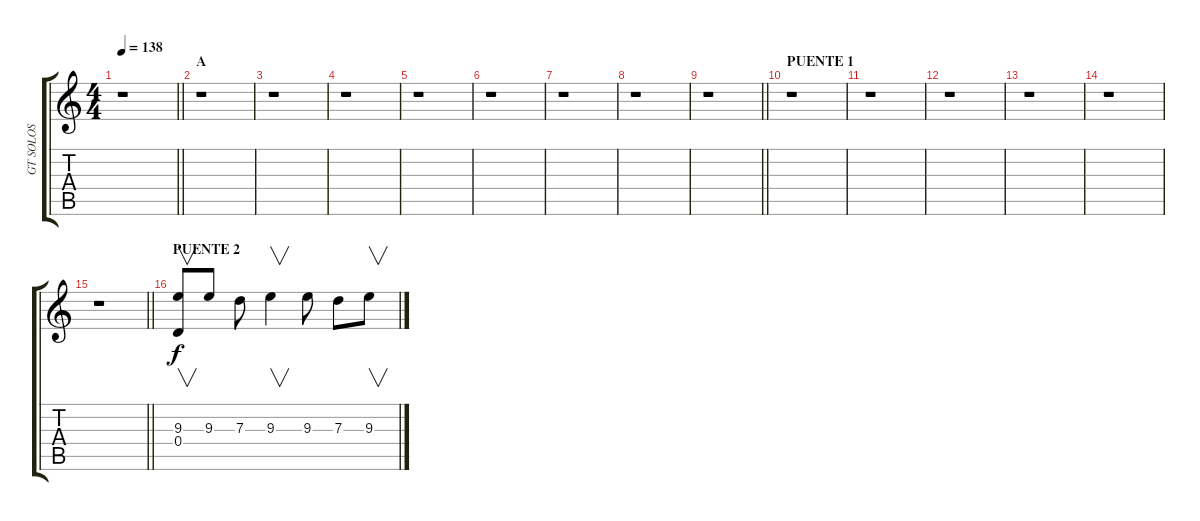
\track ("GT SOLOS" "GT SOLOS") {instrument distortionguitar}
\staff {score tabs}
\tuning (E4 B3 G3 D3 A2 E2) {hide}
\ts (4 4)
\tempo 138
\clef g2
\barLineRight lightlight
\ks c
r.1{dy f} |
\section ("" "A")
r.1 |
r.1 |
r.1 |
r.1 |
r.1 |
r.1 |
r.1 |
\barLineRight lightlight
r.1 |
\section ("" "PUENTE 1")
r.1 |
r.1 |
r.1 |
r.1 |
r.1 |
\barLineRight lightlight
r.1 |
\section ("" "PUENTE 2")
(9.3 0.4).8{v volume 11} 9.3.8 7.3.8 9.3.4{v} 9.3.8 7.3.8 9.3.8{v}
